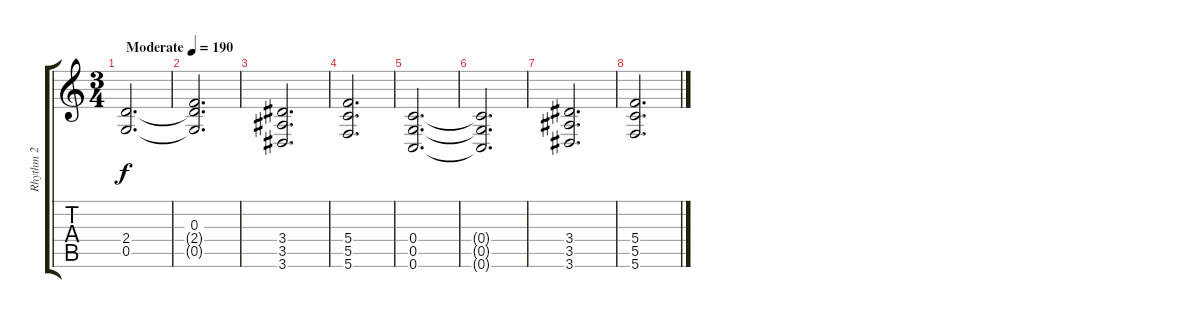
\track ("Rhythm 2" "Rhythm 2") {instrument distortionguitar}
\staff {score tabs}
\tuning (D4 A3 F3 C3 G2 C2) {hide}
\ts (3 4)
\tempo (190 "Moderate")
\clef g2
\ks c
(2.4 0.5).2{d dy f instrument distortionguitar} |
(0.3 2.4{t} 0.5{t}).2{d} |
(3.4 3.5 3.6).2{d} |
(5.4 5.5 5.6).2{d} |
(0.4 0.5 0.6).2{d} |
(0.4{t} 0.5{t} 0.6{t}).2{d} |
(3.4 3.5 3.6).2{d} |
(5.4 5.5 5.6).2{d}
